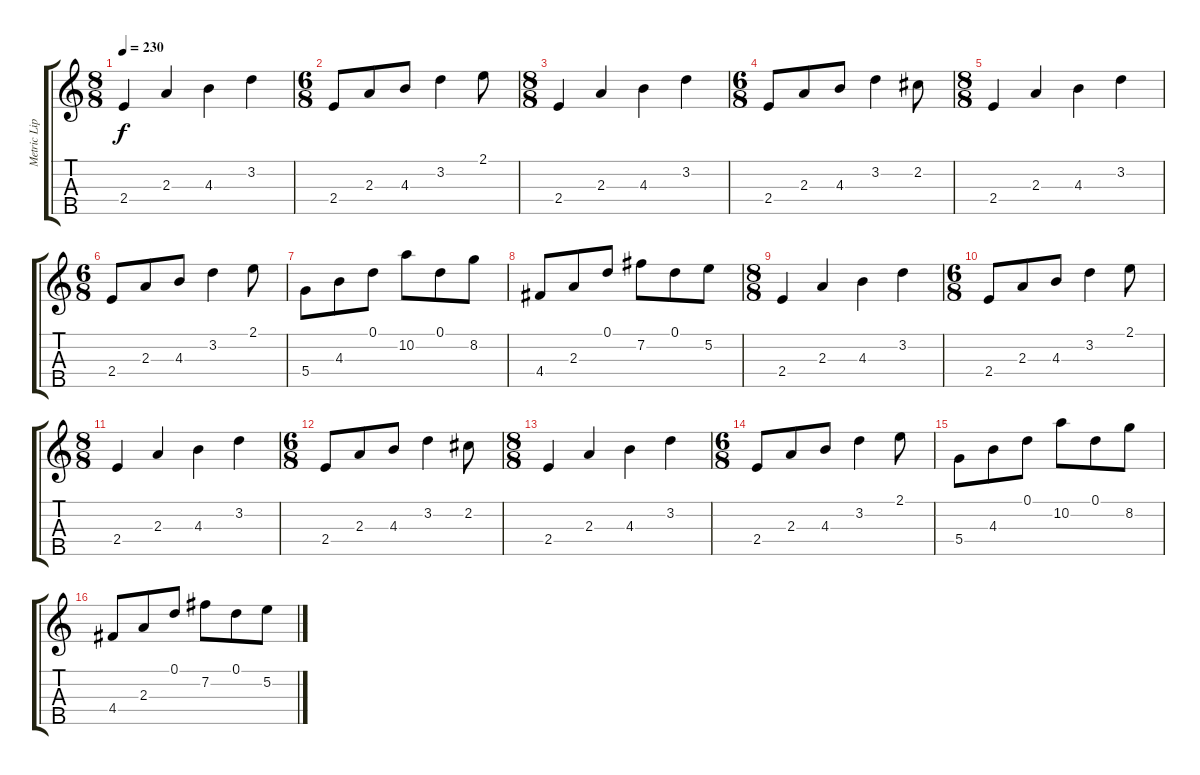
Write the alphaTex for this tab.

\track ("Metric Lips" "Metric Lip") {instrument banjo}
\staff {score tabs}
\tuning (D4 B3 G3 D3 G4) {hide}
\displaytranspose 12
\ts (8 8)
\tempo 230
\clef g2
\ks c
2.4.4{dy f instrument banjo} 2.3.4 4.3.4 3.2.4 |
\ts (6 8)
2.4.8 2.3.8 4.3.8 3.2.4 2.1.8 |
\ts (8 8)
2.4.4 2.3.4 4.3.4 3.2.4 |
\ts (6 8)
2.4.8 2.3.8 4.3.8 3.2.4 2.2.8 |
\ts (8 8)
2.4.4 2.3.4 4.3.4 3.2.4 |
\ts (6 8)
2.4.8 2.3.8 4.3.8 3.2.4 2.1.8 |
5.4.8 4.3.8 0.1.8 10.2.8 0.1.8 8.2.8 |
4.4.8 2.3.8 0.1.8 7.2.8 0.1.8 5.2.8 |
\ts (8 8)
2.4.4 2.3.4 4.3.4 3.2.4 |
\ts (6 8)
2.4.8 2.3.8 4.3.8 3.2.4 2.1.8 |
\ts (8 8)
2.4.4 2.3.4 4.3.4 3.2.4 |
\ts (6 8)
2.4.8 2.3.8 4.3.8 3.2.4 2.2.8 |
\ts (8 8)
2.4.4 2.3.4 4.3.4 3.2.4 |
\ts (6 8)
2.4.8 2.3.8 4.3.8 3.2.4 2.1.8 |
5.4.8 4.3.8 0.1.8 10.2.8 0.1.8 8.2.8 |
4.4.8 2.3.8 0.1.8 7.2.8 0.1.8 5.2.8
